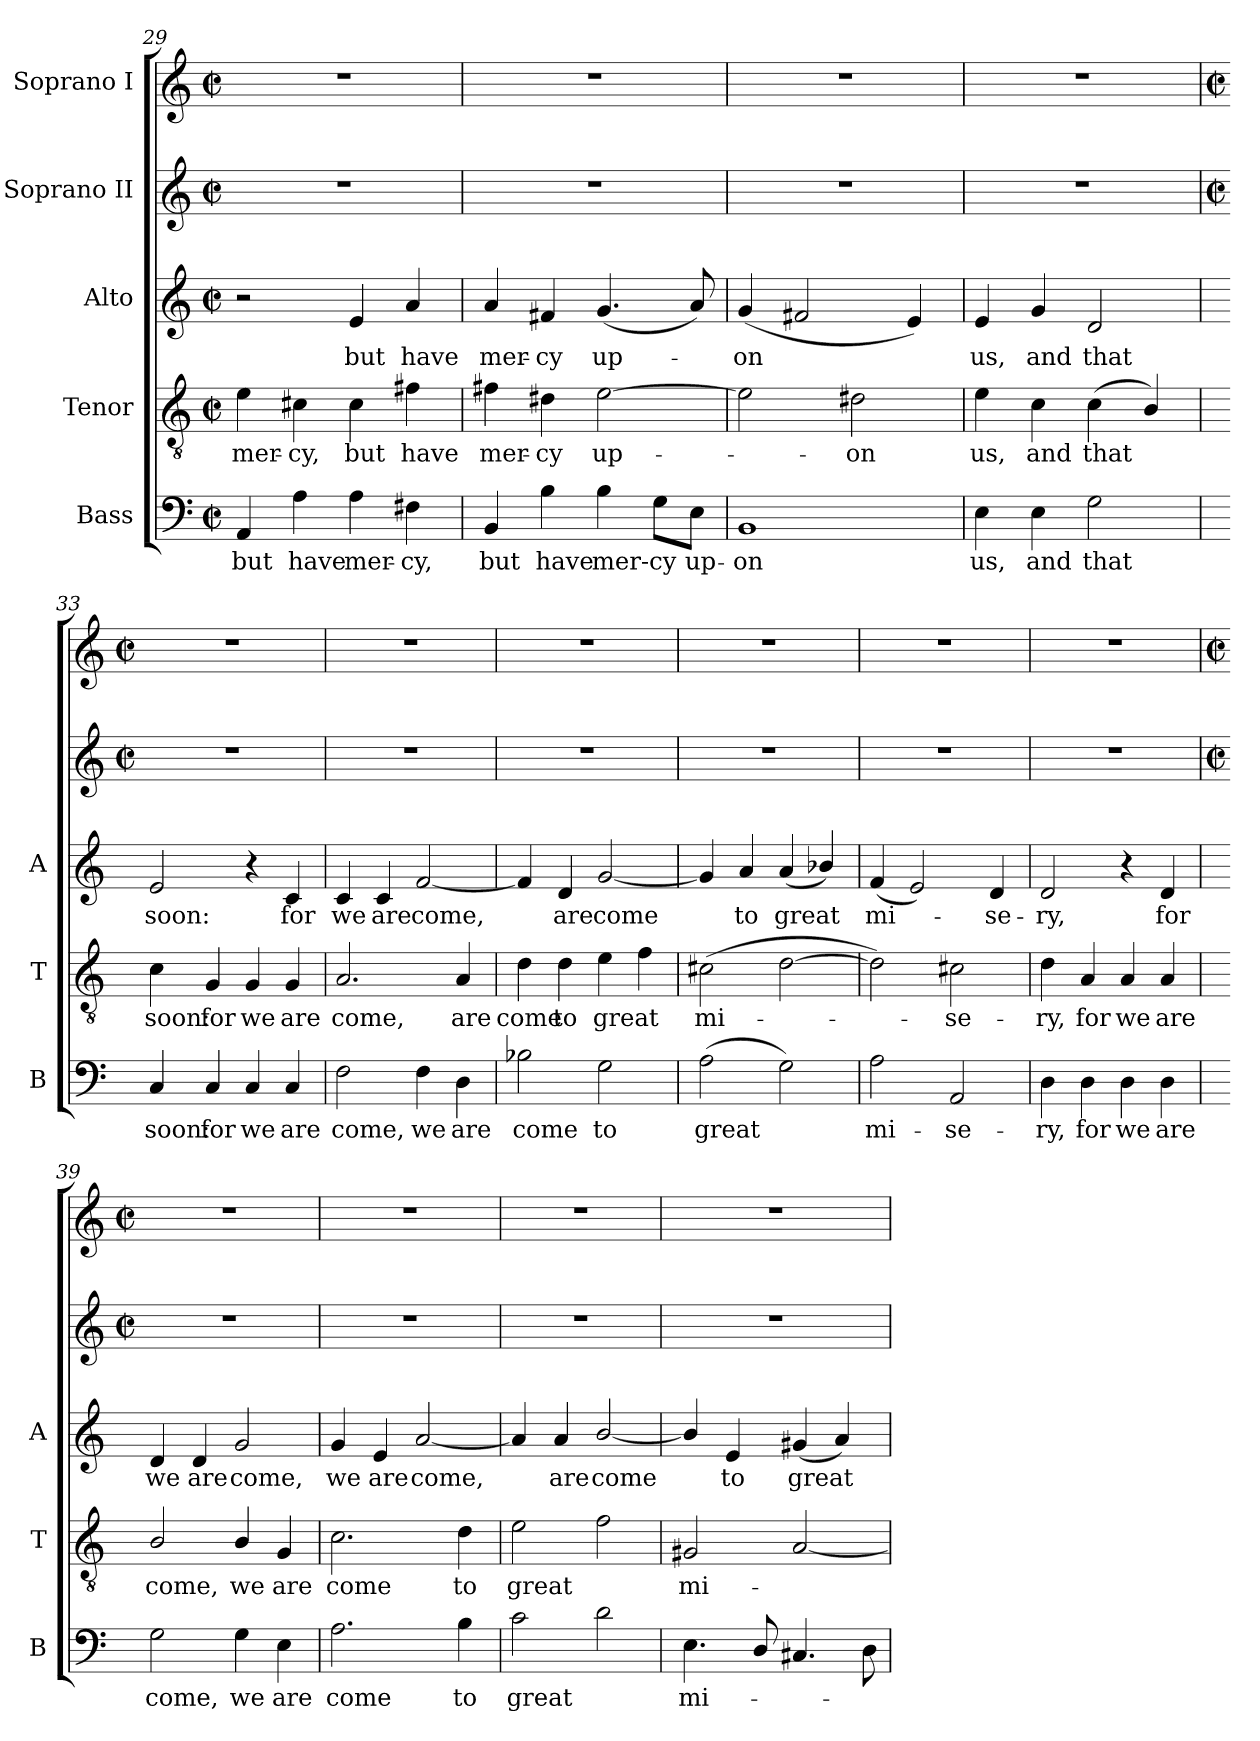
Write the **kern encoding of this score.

**kern	**text	**kern	**text	**kern	**text	**kern	**kern
*part5	*part5	*part4	*part4	*part3	*part3	*part2	*part1
*staff5	*staff5	*staff4	*staff4	*staff3	*staff3	*staff2	*staff1
*I"Bass	*	*I"Tenor	*	*I"Alto	*	*I"Soprano II	*I"Soprano I
*I'B	*	*I'T	*	*I'A	*	*	*
*clefF4	*	*clefGv2	*	*clefG2	*	*clefG2	*clefG2
*k[]	*	*k[]	*	*k[]	*	*k[]	*k[]
*M2/2	*	*M2/2	*	*M2/2	*	*M2/2	*M2/2
*met(c|)	*	*met(c|)	*	*met(c|)	*	*met(c|)	*met(c|)
=29	=29	=29	=29	=29	=29	=29	=29
!	!LO:LY:b	!	!LO:LY:b	!	!	!	!
4AA/	but	4e\	mer-	2r	.	1r	1r
!	!LO:LY:b	!	!LO:LY:b	!	!	!	!
4A\	have	4c#X\	-cy,	.	.	.	.
!	!LO:LY:b	!	!LO:LY:b	!	!LO:LY:b	!	!
4A\	mer-	4c#\	but	4e/	but	.	.
!	!LO:LY:b	!	!LO:LY:b	!	!LO:LY:b	!	!
4F#X\	-cy,	4f#X\	have	4a/	have	.	.
=30	=30	=30	=30	=30	=30	=30	=30
!	!LO:LY:b	!	!LO:LY:b	!	!LO:LY:b	!	!
4BB/	but	4f#X\	mer-	4a/	mer-	1r	1r
!	!LO:LY:b	!	!LO:LY:b	!	!LO:LY:b	!	!
4B\	have	4d#X\	-cy	4f#X/	-cy	.	.
!	!LO:LY:b	!	!LO:LY:b	!	!LO:LY:b	!	!
4B\	mer-cy	[2e\	up-	(<4.g/	up-	.	.
8G\L	.	.	.	.	.	.	.
!	!LO:LY:b	!	!	!	!	!	!
8E\J	up-	.	.	8a/)	.	.	.
=31	=31	=31	=31	=31	=31	=31	=31
!	!LO:LY:b	!	!	!	!LO:LY:b	!	!
1BB	-on	2e\]	.	(<4g/	on	1r	1r
.	.	.	.	2f#X/	.	.	.
!	!	!	!LO:LY:b	!	!	!	!
.	.	2d#X\	on	.	.	.	.
.	.	.	.	4e/)	.	.	.
=32	=32	=32	=32	=32	=32	=32	=32
!	!LO:LY:b	!	!LO:LY:b	!	!LO:LY:b	!	!
4E\	us,	4e\	us,	4e/	us,	1r	1r
!	!LO:LY:b	!	!LO:LY:b	!	!LO:LY:b	!	!
4E\	and	4c\	and	4g/	and	.	.
!	!LO:LY:b	!	!LO:LY:b	!	!LO:LY:b	!	!
2G\	that	(<4c\	that	2d/	that	.	.
.	.	4B/)	.	.	.	.	.
!!LO:PB:g=z
=33	=33	=33	=33	=33	=33	=33	=33
*	*	*	*	*	*	*M2/2	*M2/2
*	*	*	*	*	*	*met(c|)	*met(c|)
!	!LO:LY:b	!	!LO:LY:b	!	!LO:LY:b	!	!
4C/	soon:	4c\	soon:	2e/	soon:	1r	1r
!	!LO:LY:b	!	!LO:LY:b	!	!	!	!
4C/	for	4G/	for	.	.	.	.
!	!LO:LY:b	!	!LO:LY:b	!	!	!	!
4C/	we	4G/	we	4r	.	.	.
!	!LO:LY:b	!	!LO:LY:b	!	!LO:LY:b	!	!
4C/	are	4G/	are	4c/	for	.	.
=34	=34	=34	=34	=34	=34	=34	=34
!	!LO:LY:b	!	!LO:LY:b	!	!LO:LY:b	!	!
2F\	come,	2.A/	come,	4c/	we	1r	1r
!	!	!	!	!	!LO:LY:b	!	!
.	.	.	.	4c/	are	.	.
!	!LO:LY:b	!	!	!	!LO:LY:b	!	!
4F\	we	.	.	[2f/	come,	.	.
!	!LO:LY:b	!	!LO:LY:b	!	!	!	!
4D\	are	4A/	are	.	.	.	.
=35	=35	=35	=35	=35	=35	=35	=35
!	!LO:LY:b	!	!LO:LY:b	!	!	!	!
2B-X\	come	4d\	come	4f/]	.	1r	1r
!	!	!	!LO:LY:b	!	!LO:LY:b	!	!
.	.	4d\	to	4d/	are	.	.
!	!LO:LY:b	!	!LO:LY:b	!	!LO:LY:b	!	!
2G\	to	4e\	great	[2g/	come	.	.
.	.	4f\	.	.	.	.	.
=36	=36	=36	=36	=36	=36	=36	=36
!	!LO:LY:b	!	!LO:LY:b	!	!	!	!
(>2A\	great	(>2c#X\	mi-	4g/]	.	1r	1r
!	!	!	!	!	!LO:LY:b	!	!
.	.	.	.	4a/	to	.	.
!	!	!	!	!	!LO:LY:b	!	!
2G\)	.	[2d\	.	(<4a/	great	.	.
.	.	.	.	4b-X/)	.	.	.
=37	=37	=37	=37	=37	=37	=37	=37
!	!LO:LY:b	!	!	!	!LO:LY:b	!	!
2A\	mi-	2d\])	.	(<4f/	mi-	1r	1r
.	.	.	.	2e/)	.	.	.
!	!LO:LY:b	!	!LO:LY:b	!	!	!	!
2AA/	-se-	2c#X\	se-	.	.	.	.
!	!	!	!	!	!LO:LY:b	!	!
.	.	.	.	4d/	se-	.	.
=38	=38	=38	=38	=38	=38	=38	=38
!	!LO:LY:b	!	!LO:LY:b	!	!LO:LY:b	!	!
4D\	-ry,	4d\	-ry,	2d/	-ry,	1r	1r
!	!LO:LY:b	!	!LO:LY:b	!	!	!	!
4D\	for	4A/	for	.	.	.	.
!	!LO:LY:b	!	!LO:LY:b	!	!	!	!
4D\	we	4A/	we	4r	.	.	.
!	!LO:LY:b	!	!LO:LY:b	!	!LO:LY:b	!	!
4D\	are	4A/	are	4d/	for	.	.
!!LO:LB:g=z
=39	=39	=39	=39	=39	=39	=39	=39
*	*	*	*	*	*	*M2/2	*M2/2
*	*	*	*	*	*	*met(c|)	*met(c|)
!	!LO:LY:b	!	!LO:LY:b	!	!LO:LY:b	!	!
2G\	come,	2B/	come,	4d/	we	1r	1r
!	!	!	!	!	!LO:LY:b	!	!
.	.	.	.	4d/	are	.	.
!	!LO:LY:b	!	!LO:LY:b	!	!LO:LY:b	!	!
4G\	we	4B/	we	2g/	come,	.	.
!	!LO:LY:b	!	!LO:LY:b	!	!	!	!
4E\	are	4G/	are	.	.	.	.
=40	=40	=40	=40	=40	=40	=40	=40
!	!LO:LY:b	!	!LO:LY:b	!	!LO:LY:b	!	!
2.A\	come	2.c\	come	4g/	we	1r	1r
!	!	!	!	!	!LO:LY:b	!	!
.	.	.	.	4e/	are	.	.
!	!	!	!	!	!LO:LY:b	!	!
.	.	.	.	[2a/	come,	.	.
!	!LO:LY:b	!	!LO:LY:b	!	!	!	!
4B\	to	4d\	to	.	.	.	.
=41	=41	=41	=41	=41	=41	=41	=41
!	!LO:LY:b	!	!LO:LY:b	!	!	!	!
2c\	great	2e\	great	4a/]	.	1r	1r
!	!	!	!	!	!LO:LY:b	!	!
.	.	.	.	4a/	are	.	.
!	!	!	!	!	!LO:LY:b	!	!
2d\	.	2f\	.	[2b/	come	.	.
=42	=42	=42	=42	=42	=42	=42	=42
!	!LO:LY:b	!	!LO:LY:b	!	!	!	!
4.E\	mi-	2G#X/	mi-	4b/]	.	1r	1r
!	!	!	!	!	!LO:LY:b	!	!
.	.	.	.	4e/	to	.	.
8D/	.	.	.	.	.	.	.
!	!	!	!	!	!LO:LY:b	!	!
4.C#X/	.	[2A/	.	(<4g#X/	great	.	.
.	.	.	.	4a/)	.	.	.
8D\	.	.	.	.	.	.	.
=	=	=	=	=	=	=	=
*-	*-	*-	*-	*-	*-	*-	*-
